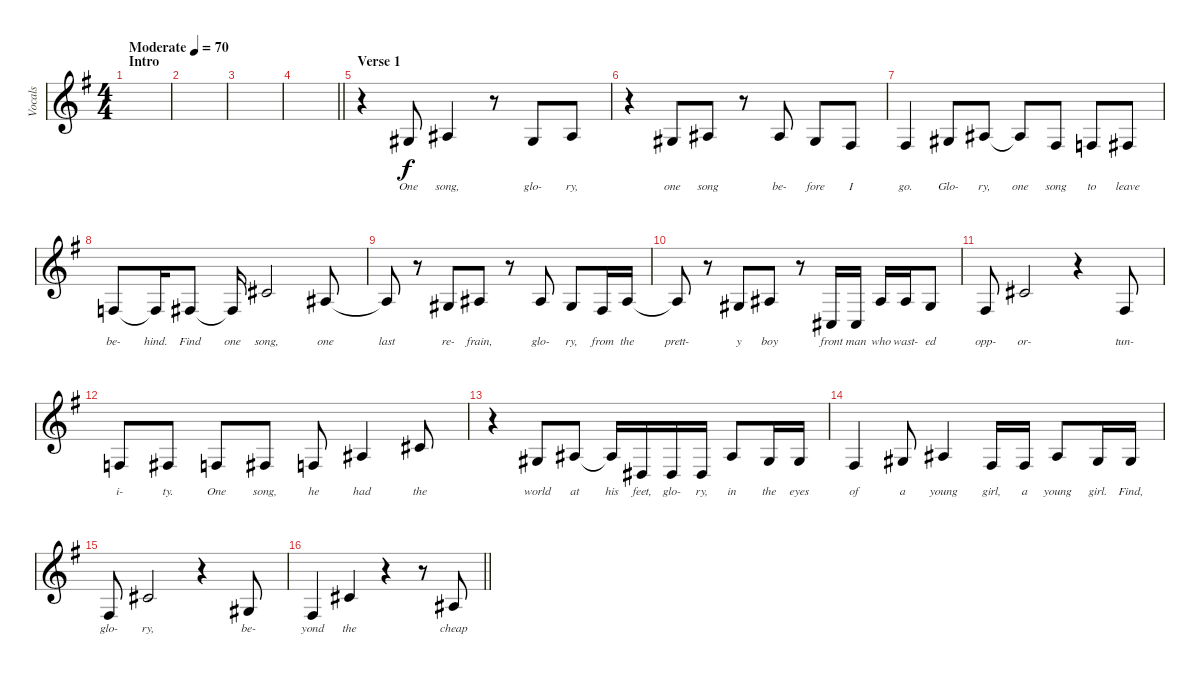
\track ("Vocals" "Vocals") {instrument tangoaccordion}
\staff {score}
\tuning (E4 B3 G3 D3 A2 E2) {hide}
\ts (4 4)
\section ("" "Intro")
\tempo (70 "Moderate")
\clef g2
\ks g
|
|
|
\barLineRight lightlight
|
\section ("" "Verse 1")
r.4 6.4.8{lyrics (0 "One") lyrics (1 "") lyrics (2 "") lyrics (3 "") lyrics (4 "")} 8.4.4{lyrics (0 "song,") lyrics (1 "") lyrics (2 "") lyrics (3 "") lyrics (4 "")} r.8 6.4.8{lyrics (0 "glo-") lyrics (1 "") lyrics (2 "") lyrics (3 "") lyrics (4 "")} 8.4.8{lyrics (0 "ry,") lyrics (1 "") lyrics (2 "") lyrics (3 "") lyrics (4 "")} |
r.4 6.4.8{lyrics (0 "one") lyrics (1 "") lyrics (2 "") lyrics (3 "") lyrics (4 "")} 8.4.8{lyrics (0 "song") lyrics (1 "") lyrics (2 "") lyrics (3 "") lyrics (4 "")} r.8 8.4.8{lyrics (0 "be-") lyrics (1 "") lyrics (2 "") lyrics (3 "") lyrics (4 "")} 6.4.8{lyrics (0 "fore") lyrics (1 "") lyrics (2 "") lyrics (3 "") lyrics (4 "")} 4.4.8{lyrics (0 "I") lyrics (1 "") lyrics (2 "") lyrics (3 "") lyrics (4 "")} |
4.4.4{lyrics (0 "go.") lyrics (1 "") lyrics (2 "") lyrics (3 "") lyrics (4 "")} 6.4.8{lyrics (0 "Glo-") lyrics (1 "") lyrics (2 "") lyrics (3 "") lyrics (4 "")} 8.4.8{lyrics (0 "ry,") lyrics (1 "") lyrics (2 "") lyrics (3 "") lyrics (4 "")} 8.4{t}.8{lyrics (0 "one") lyrics (1 "") lyrics (2 "") lyrics (3 "") lyrics (4 "")} 4.4.8{lyrics (0 "song") lyrics (1 "") lyrics (2 "") lyrics (3 "") lyrics (4 "")} 3.4.8{lyrics (0 "to") lyrics (1 "") lyrics (2 "") lyrics (3 "") lyrics (4 "")} 4.4.8{lyrics (0 "leave") lyrics (1 "") lyrics (2 "") lyrics (3 "") lyrics (4 "")} |
3.4.8{lyrics (0 "be-") lyrics (1 "") lyrics (2 "") lyrics (3 "") lyrics (4 "")} 3.4{t}.16{lyrics (0 "hind.") lyrics (1 "") lyrics (2 "") lyrics (3 "") lyrics (4 "")} 4.4.8{lyrics (0 "Find") lyrics (1 "") lyrics (2 "") lyrics (3 "") lyrics (4 "")} 4.4{t}.16{lyrics (0 "one") lyrics (1 "") lyrics (2 "") lyrics (3 "") lyrics (4 "")} 11.4.2{lyrics (0 "song,") lyrics (1 "") lyrics (2 "") lyrics (3 "") lyrics (4 "")} 8.4.8{lyrics (0 "one") lyrics (1 "") lyrics (2 "") lyrics (3 "") lyrics (4 "")} |
8.4{t}.8{lyrics (0 "last") lyrics (1 "") lyrics (2 "") lyrics (3 "") lyrics (4 "")} r.8 6.4.8{lyrics (0 "re-") lyrics (1 "") lyrics (2 "") lyrics (3 "") lyrics (4 "")} 8.4.8{lyrics (0 "frain,") lyrics (1 "") lyrics (2 "") lyrics (3 "") lyrics (4 "")} r.8 8.4.8{lyrics (0 "glo-") lyrics (1 "") lyrics (2 "") lyrics (3 "") lyrics (4 "")} 6.4.8{lyrics (0 "ry,") lyrics (1 "") lyrics (2 "") lyrics (3 "") lyrics (4 "")} 4.4.16{lyrics (0 "from") lyrics (1 "") lyrics (2 "") lyrics (3 "") lyrics (4 "")} 8.4.16{lyrics (0 "the") lyrics (1 "") lyrics (2 "") lyrics (3 "") lyrics (4 "")} |
8.4{t}.8{lyrics (0 "prett-") lyrics (1 "") lyrics (2 "") lyrics (3 "") lyrics (4 "")} r.8 6.4.8{lyrics (0 "y") lyrics (1 "") lyrics (2 "") lyrics (3 "") lyrics (4 "")} 8.4.8{lyrics (0 "boy") lyrics (1 "") lyrics (2 "") lyrics (3 "") lyrics (4 "")} r.8 4.5.16{lyrics (0 "front") lyrics (1 "") lyrics (2 "") lyrics (3 "") lyrics (4 "")} 4.5.16{lyrics (0 "man") lyrics (1 "") lyrics (2 "") lyrics (3 "") lyrics (4 "")} 8.4.16{lyrics (0 "who") lyrics (1 "") lyrics (2 "") lyrics (3 "") lyrics (4 "")} 8.4.16{lyrics (0 "wast-") lyrics (1 "") lyrics (2 "") lyrics (3 "") lyrics (4 "")} 6.4.8{lyrics (0 "ed") lyrics (1 "") lyrics (2 "") lyrics (3 "") lyrics (4 "")} |
4.4.8{lyrics (0 "opp-") lyrics (1 "") lyrics (2 "") lyrics (3 "") lyrics (4 "")} 11.4.2{lyrics (0 "or-") lyrics (1 "") lyrics (2 "") lyrics (3 "") lyrics (4 "")} r.4 4.4.8{lyrics (0 "tun-") lyrics (1 "") lyrics (2 "") lyrics (3 "") lyrics (4 "")} |
3.4.8{lyrics (0 "i-") lyrics (1 "") lyrics (2 "") lyrics (3 "") lyrics (4 "")} 4.4.8{lyrics (0 "ty.") lyrics (1 "") lyrics (2 "") lyrics (3 "") lyrics (4 "")} 3.4.8{lyrics (0 "One") lyrics (1 "") lyrics (2 "") lyrics (3 "") lyrics (4 "")} 4.4.8{lyrics (0 "song,") lyrics (1 "") lyrics (2 "") lyrics (3 "") lyrics (4 "")} 3.4.8{lyrics (0 "he") lyrics (1 "") lyrics (2 "") lyrics (3 "") lyrics (4 "")} 8.4.4{lyrics (0 "had") lyrics (1 "") lyrics (2 "") lyrics (3 "") lyrics (4 "")} 11.4.8{lyrics (0 "the") lyrics (1 "") lyrics (2 "") lyrics (3 "") lyrics (4 "")} |
r.4 6.4.8{lyrics (0 "world") lyrics (1 "") lyrics (2 "") lyrics (3 "") lyrics (4 "")} 8.4.8{lyrics (0 "at") lyrics (1 "") lyrics (2 "") lyrics (3 "") lyrics (4 "")} 8.4{t}.16{lyrics (0 "his") lyrics (1 "") lyrics (2 "") lyrics (3 "") lyrics (4 "")} 1.4.16{lyrics (0 "feet,") lyrics (1 "") lyrics (2 "") lyrics (3 "") lyrics (4 "")} 1.4.16{lyrics (0 "glo-") lyrics (1 "") lyrics (2 "") lyrics (3 "") lyrics (4 "")} 1.4.16{lyrics (0 "ry,") lyrics (1 "") lyrics (2 "") lyrics (3 "") lyrics (4 "")} 8.4.8{lyrics (0 "in") lyrics (1 "") lyrics (2 "") lyrics (3 "") lyrics (4 "")} 6.4.16{lyrics (0 "the") lyrics (1 "") lyrics (2 "") lyrics (3 "") lyrics (4 "")} 6.4.16{lyrics (0 "eyes") lyrics (1 "") lyrics (2 "") lyrics (3 "") lyrics (4 "")} |
4.4.4{lyrics (0 "of") lyrics (1 "") lyrics (2 "") lyrics (3 "") lyrics (4 "")} 6.4.8{lyrics (0 "a") lyrics (1 "") lyrics (2 "") lyrics (3 "") lyrics (4 "")} 8.4.4{lyrics (0 "young") lyrics (1 "") lyrics (2 "") lyrics (3 "") lyrics (4 "")} 4.4.16{lyrics (0 "girl,") lyrics (1 "") lyrics (2 "") lyrics (3 "") lyrics (4 "")} 4.4.16{lyrics (0 "a") lyrics (1 "") lyrics (2 "") lyrics (3 "") lyrics (4 "")} 8.4.8{lyrics (0 "young") lyrics (1 "") lyrics (2 "") lyrics (3 "") lyrics (4 "")} 6.4.16{lyrics (0 "girl.") lyrics (1 "") lyrics (2 "") lyrics (3 "") lyrics (4 "")} 6.4.16{lyrics (0 "Find,") lyrics (1 "") lyrics (2 "") lyrics (3 "") lyrics (4 "")} |
4.4.8{lyrics (0 "glo-") lyrics (1 "") lyrics (2 "") lyrics (3 "") lyrics (4 "")} 11.4.2{lyrics (0 "ry,") lyrics (1 "") lyrics (2 "") lyrics (3 "") lyrics (4 "")} r.4 6.4.8{lyrics (0 "be-") lyrics (1 "") lyrics (2 "") lyrics (3 "") lyrics (4 "")} |
\barLineRight lightlight
4.4.4{lyrics (0 "yond") lyrics (1 "") lyrics (2 "") lyrics (3 "") lyrics (4 "")} 11.4.4{lyrics (0 "the") lyrics (1 "") lyrics (2 "") lyrics (3 "") lyrics (4 "")} r.4 r.8 8.4.8{lyrics (0 "cheap") lyrics (1 "") lyrics (2 "") lyrics (3 "") lyrics (4 "")}
